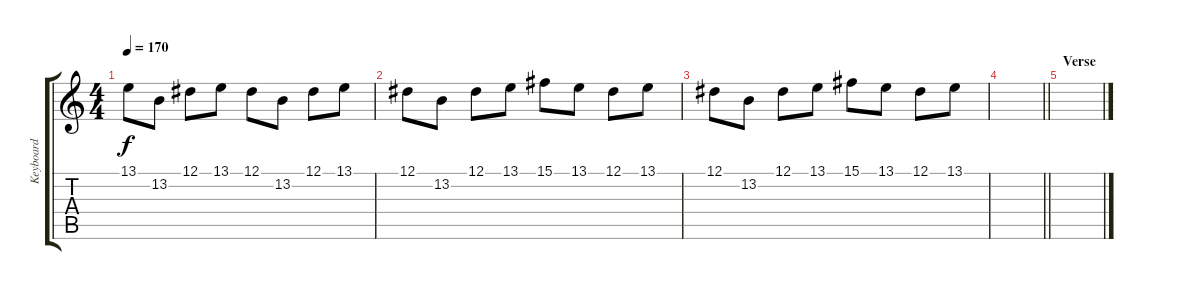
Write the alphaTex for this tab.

\track ("Keyboard" "Keyboard") {instrument acousticgrandpiano}
\staff {score tabs}
\tuning (Eb4 Bb3 Gb3 Db3 Ab2 Db2) {hide}
\ts (4 4)
\tempo 170
\clef g2
\ks c
13.1.8{dy f} 13.2.8 12.1.8 13.1.8 12.1.8 13.2.8 12.1.8 13.1.8 |
12.1.8 13.2.8 12.1.8 13.1.8 15.1.8 13.1.8 12.1.8 13.1.8 |
12.1.8 13.2.8 12.1.8 13.1.8 15.1.8 13.1.8 12.1.8 13.1.8 |
\barLineRight lightlight
|
\section ("" "Verse")
